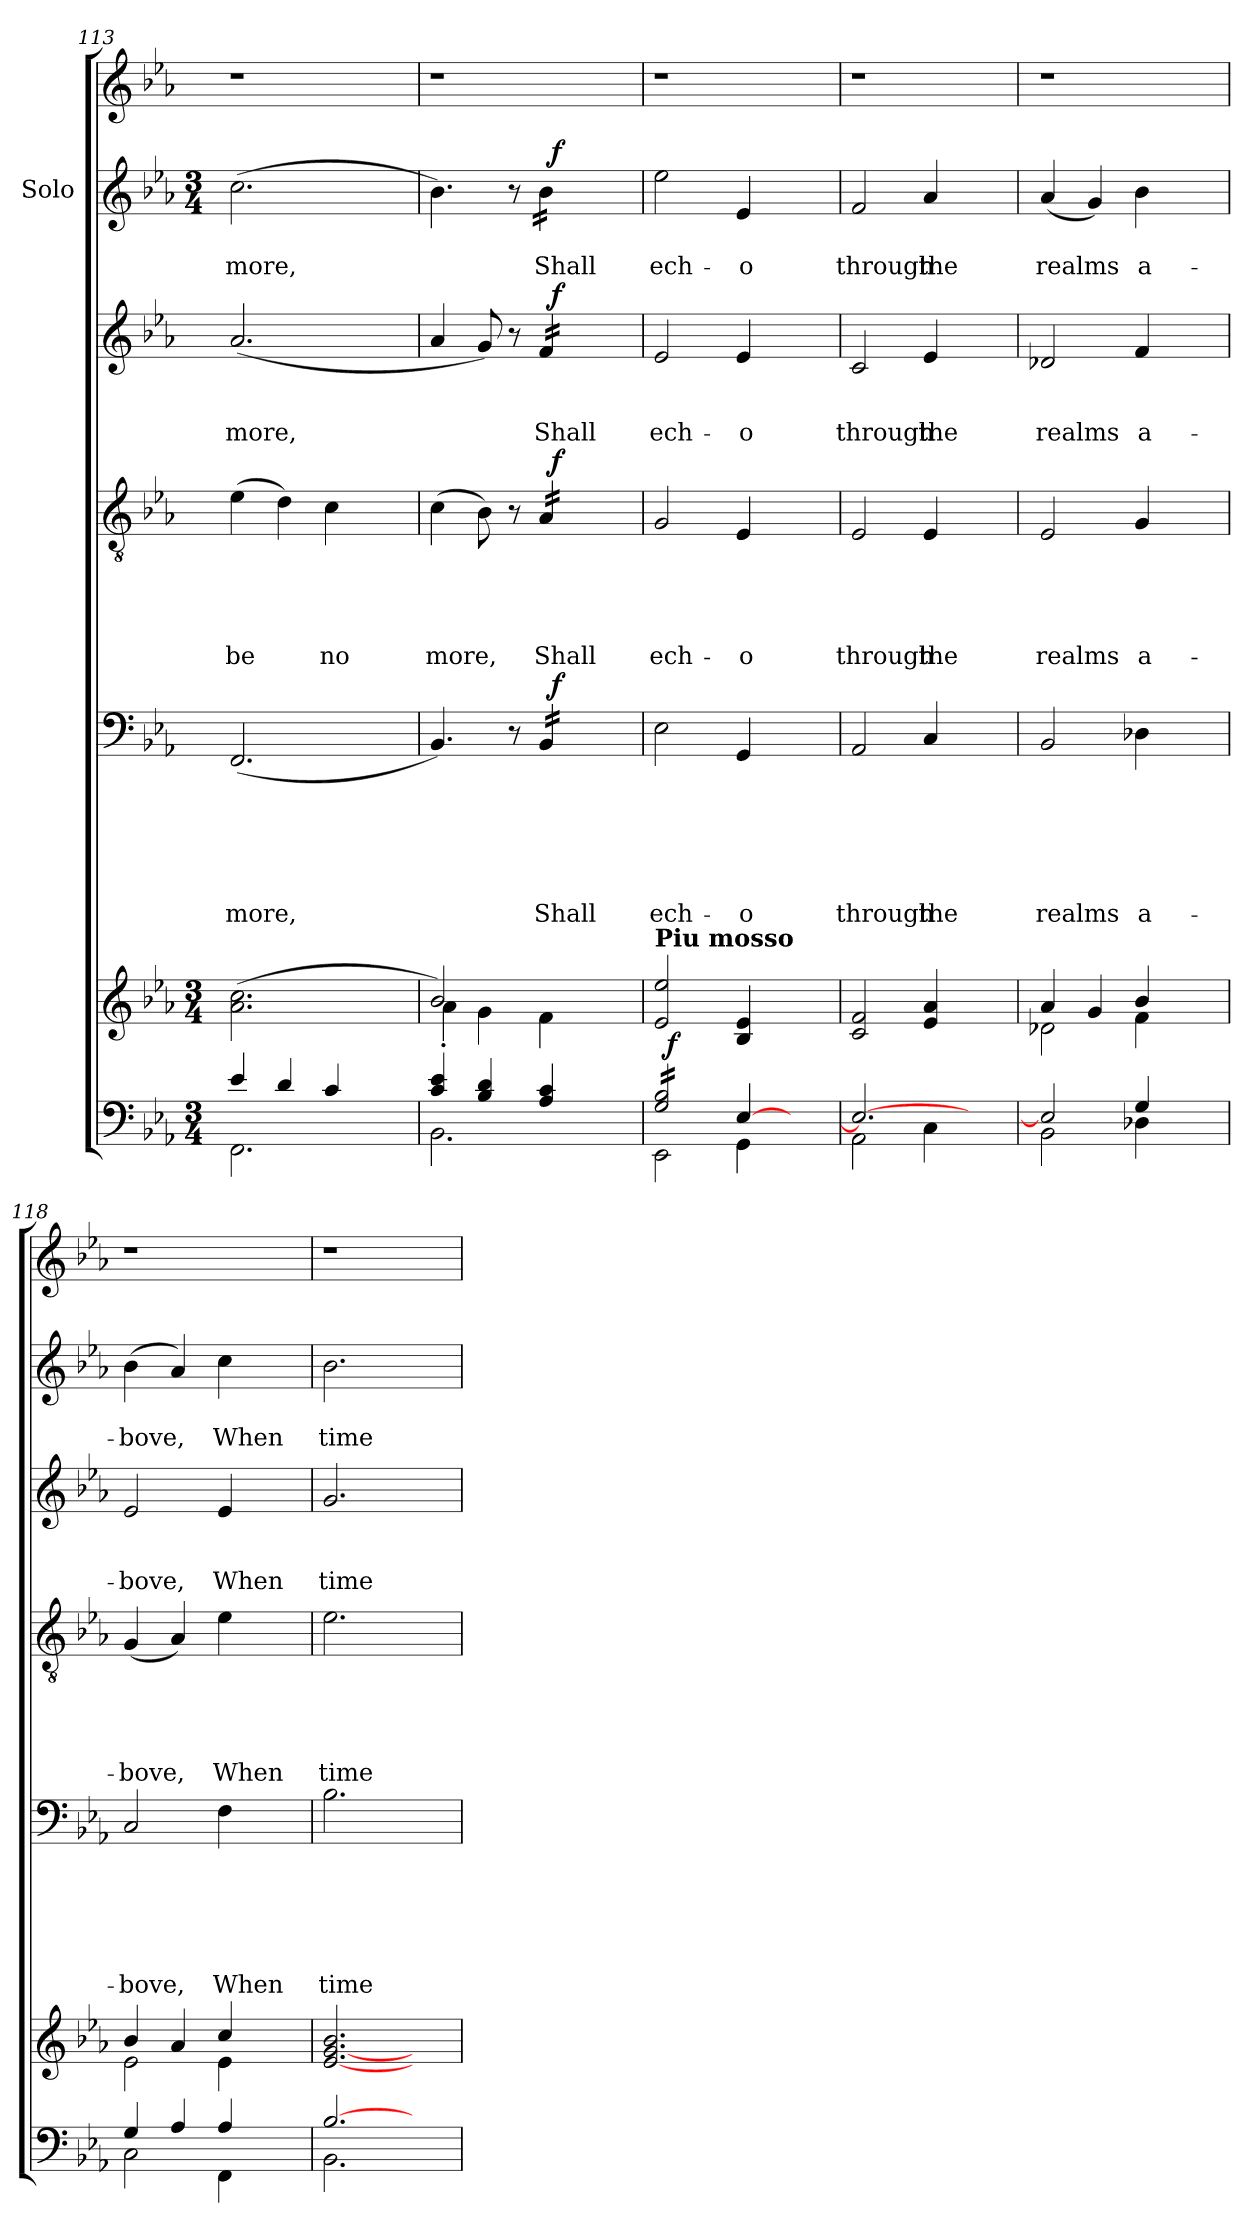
**kern	**kern	**dynam	**kern	**text	**text	**text	**text	**text	**text	**dynam	**kern	**text	**text	**text	**text	**text	**dynam	**kern	**text	**text	**text	**dynam	**kern	**text	**text	**dynam	**kern
*part7	*part6	*part6	*part5	*part5	*part5	*part5	*part5	*part5	*part5	*part5	*part4	*part4	*part4	*part4	*part4	*part4	*part4	*part3	*part3	*part3	*part3	*part3	*part2	*part2	*part2	*part2	*part1
*staff7	*staff6	*staff6	*staff5	*staff5	*staff5	*staff5	*staff5	*staff5	*staff5	*staff5	*staff4	*staff4	*staff4	*staff4	*staff4	*staff4	*staff4	*staff3	*staff3	*staff3	*staff3	*staff3	*staff2	*staff2	*staff2	*staff2	*staff1
*	*	*	*	*	*	*	*	*	*	*	*	*	*	*	*	*	*	*	*	*	*	*	*I"Solo	*	*	*	*
*clefF4	*clefG2	*	*clefF4	*	*	*	*	*	*	*	*clefGv2	*	*	*	*	*	*	*clefG2	*	*	*	*	*clefG2	*	*	*	*clefG2
*k[b-e-a-]	*k[b-e-a-]	*	*k[b-e-a-]	*	*	*	*	*	*	*	*k[b-e-a-]	*	*	*	*	*	*	*k[b-e-a-]	*	*	*	*	*k[b-e-a-]	*	*	*	*k[b-e-a-]
*E-:	*E-:	*	*E-:	*	*	*	*	*	*	*	*E-:	*	*	*	*	*	*	*E-:	*	*	*	*	*E-:	*	*	*	*E-:
*M3/4	*M3/4	*	*	*	*	*	*	*	*	*	*	*	*	*	*	*	*	*	*	*	*	*	*M3/4	*	*	*	*
=113	=113	=113	=113	=113	=113	=113	=113	=113	=113	=113	=113	=113	=113	=113	=113	=113	=113	=113	=113	=113	=113	=113	=113	=113	=113	=113	=113
*^	*	*	*	*	*	*	*	*	*	*	*	*	*	*	*	*	*	*	*	*	*	*	*	*	*	*	*
!	!	!	!	!	!	!	!	!	!	!LO:LY:b	!	!	!	!	!	!	!LO:LY:b	!	!	!	!	!LO:LY:b	!	!	!	!LO:LY:b	!	!
4e-/	2.FF\	(2.a-\ 2.cc\	.	(<2.FF/	.	.	.	.	.	more,	.	(>4e-\	.	.	.	.	be	.	(<2.a-/	.	.	more,	.	(>2.cc\	.	more,	.	1r
4d/	.	.	.	.	.	.	.	.	.	.	.	4d\)	.	.	.	.	.	.	.	.	.	.	.	.	.	.	.	.
!	!	!	!	!	!	!	!	!	!	!	!	!	!	!	!	!	!LO:LY:b	!	!	!	!	!	!	!	!	!	!	!
4c/	.	.	.	.	.	.	.	.	.	.	.	4c\	.	.	.	.	no	.	.	.	.	.	.	.	.	.	.	.
4ryy	4ryy	4ryy	.	4ryy	.	.	.	.	.	.	.	4ryy	.	.	.	.	.	.	4ryy	.	.	.	.	4ryy	.	.	.	.
=114	=114	=114	=114	=114	=114	=114	=114	=114	=114	=114	=114	=114	=114	=114	=114	=114	=114	=114	=114	=114	=114	=114	=114	=114	=114	=114	=114	=114
*	*	*^	*	*	*	*	*	*	*	*	*	*	*	*	*	*	*	*	*	*	*	*	*	*	*	*	*	*
!	!	!	!	!	!	!	!	!	!	!	!	!	!	!	!	!	!	!LO:LY:b	!	!	!	!	!	!	!	!	!	!	!
*	*	*	*	*	*^	*	*	*	*	*	*	*	*^	*	*	*	*	*	*	*^	*	*	*	*	*^	*	*	*	*
4c/ 4e-/	2.BB-\	2b-/)	4a-'<\	.	4.BB-/)	2ryy	.	.	.	.	.	.	.	(>4c\	2ryy	.	.	.	.	more,	.	4a-/	2ryy	.	.	.	.	4.b-\)	2ryy	.	.	.	1r
4B-/ 4d/	.	.	4g\	.	.	.	.	.	.	.	.	.	.	8B-\)	.	.	.	.	.	.	.	8g/)	.	.	.	.	.	.	.	.	.	.	.
.	.	.	.	.	8r	.	.	.	.	.	.	.	.	8r	.	.	.	.	.	.	.	8r	.	.	.	.	.	8r	.	.	.	.	.
!	!	!	!	!	!	!	!	!	!	!	!	!LO:LY:b	!	!	!	!	!	!	!	!LO:LY:b	!	!	!	!	!	!LO:LY:b	!	!	!	!	!LO:LY:b	!	!
*	*	*	*	*	*tremolo	*	*	*	*	*	*	*	*	*	*	*	*	*	*	*	*	*	*	*	*	*	*	*	*	*	*	*	*
*	*	*	*	*	*	*	*	*	*	*	*	*	*	*tremolo	*	*	*	*	*	*	*	*	*	*	*	*	*	*	*	*	*	*	*
*	*	*	*	*	*	*	*	*	*	*	*	*	*	*	*	*	*	*	*	*	*	*tremolo	*	*	*	*	*	*	*	*	*	*	*
*	*	*	*	*	*	*	*	*	*	*	*	*	*	*	*	*	*	*	*	*	*	*	*	*	*	*	*	*tremolo	*	*	*	*	*
4A-/ 4c/	.	4ryy	4f\	.	16BB-/LL	32ryy	.	.	.	.	.	Shall	.	16A-/LL	32ryy	.	.	.	.	Shall	.	16f/LL	32ryy	.	.	Shall	.	16b-\LL	32ryy	.	Shall	.	.
!	!	!	!	!	!	!	!	!	!	!	!	!	!LO:DY:a	!	!	!	!	!	!	!	!LO:DY:a	!	!	!	!	!	!LO:DY:a	!	!	!	!	!LO:DY:a	!
.	.	.	.	.	.	4...ryy	.	.	.	.	.	.	f	.	4...ryy	.	.	.	.	.	f	.	4...ryy	.	.	.	f	.	4...ryy	.	.	f	.
.	.	.	.	.	16BB-/	.	.	.	.	.	.	.	.	16A-/	.	.	.	.	.	.	.	16f/	.	.	.	.	.	16b-\	.	.	.	.	.
.	.	.	.	.	16BB-/	.	.	.	.	.	.	.	.	16A-/	.	.	.	.	.	.	.	16f/	.	.	.	.	.	16b-\	.	.	.	.	.
.	.	.	.	.	16BB-/JJ	.	.	.	.	.	.	.	.	16A-/JJ	.	.	.	.	.	.	.	16f/JJ	.	.	.	.	.	16b-\JJ	.	.	.	.	.
*	*	*	*	*	*	*	*	*	*	*	*	*	*	*	*	*	*	*	*	*	*	*	*	*	*	*	*	*Xtremolo	*	*	*	*	*
*	*	*	*	*	*	*	*	*	*	*	*	*	*	*	*	*	*	*	*	*	*	*Xtremolo	*	*	*	*	*	*	*	*	*	*	*
*	*	*	*	*	*	*	*	*	*	*	*	*	*	*Xtremolo	*	*	*	*	*	*	*	*	*	*	*	*	*	*	*	*	*	*	*
*	*	*	*	*	*Xtremolo	*	*	*	*	*	*	*	*	*	*	*	*	*	*	*	*	*	*	*	*	*	*	*	*	*	*	*	*
4ryy	4ryy	4ryy	4ryy	.	4ryy	.	.	.	.	.	.	.	.	4ryy	.	.	.	.	.	.	.	4ryy	.	.	.	.	.	4ryy	.	.	.	.	.
=115	=115	=115	=115	=115	=115	=115	=115	=115	=115	=115	=115	=115	=115	=115	=115	=115	=115	=115	=115	=115	=115	=115	=115	=115	=115	=115	=115	=115	=115	=115	=115	=115	=115
!	!	!	!	!	!	!	!	!	!	!	!	!	!	!	!	!	!	!	!	!	!	!	!	!	!	!	!	!LO:TX:a:B:t=Piu mosso	!	!	!	!	!
!	!	!LO:TX:a:B:t=Piu mosso	!	!	!	!	!	!	!	!	!	!	!	!	!	!	!	!	!	!	!	!	!	!	!	!	!	!	!	!	!	!	!
!	!	!	!	!	!	!	!	!	!	!	!	!LO:LY:b	!	!	!	!	!	!	!	!LO:LY:b	!	!	!	!	!	!LO:LY:b	!	!	!	!	!LO:LY:b	!	!
*	*	*	*	*	*v	*v	*	*	*	*	*	*	*	*	*	*	*	*	*	*	*	*v	*v	*	*	*	*	*v	*v	*	*	*	*
*	*	*	*	*	*	*	*	*	*	*	*	*	*v	*v	*	*	*	*	*	*	*	*	*	*	*	*	*	*	*	*
*tremolo	*	*	*	*	*	*	*	*	*	*	*	*	*	*	*	*	*	*	*	*	*	*	*	*	*	*	*	*	*
16G/ 16B-/LL	2EE-\	2e-/ 2ee-/	32ryy	.	2E-\	.	.	.	.	.	ech-	.	2G/	.	.	.	.	ech-	.	2e-/	.	.	ech-	.	2ee-\	.	ech-	.	1r
!	!	!	!	!LO:DY:b	!	!	!	!	!	!	!	!	!	!	!	!	!	!	!	!	!	!	!	!	!	!	!	!	!
.	.	.	2ryy	f	.	.	.	.	.	.	.	.	.	.	.	.	.	.	.	.	.	.	.	.	.	.	.	.	.
16G/ 16B-/	.	.	.	.	.	.	.	.	.	.	.	.	.	.	.	.	.	.	.	.	.	.	.	.	.	.	.	.	.
16G/ 16B-/	.	.	.	.	.	.	.	.	.	.	.	.	.	.	.	.	.	.	.	.	.	.	.	.	.	.	.	.	.
16G/ 16B-/	.	.	.	.	.	.	.	.	.	.	.	.	.	.	.	.	.	.	.	.	.	.	.	.	.	.	.	.	.
16G/ 16B-/	.	.	.	.	.	.	.	.	.	.	.	.	.	.	.	.	.	.	.	.	.	.	.	.	.	.	.	.	.
16G/ 16B-/	.	.	.	.	.	.	.	.	.	.	.	.	.	.	.	.	.	.	.	.	.	.	.	.	.	.	.	.	.
16G/ 16B-/	.	.	.	.	.	.	.	.	.	.	.	.	.	.	.	.	.	.	.	.	.	.	.	.	.	.	.	.	.
16G/ 16B-/JJ	.	.	.	.	.	.	.	.	.	.	.	.	.	.	.	.	.	.	.	.	.	.	.	.	.	.	.	.	.
*Xtremolo	*	*	*	*	*	*	*	*	*	*	*	*	*	*	*	*	*	*	*	*	*	*	*	*	*	*	*	*	*
!	!	!	!	!	!	!	!	!	!	!	!LO:LY:b	!	!	!	!	!	!	!LO:LY:b	!	!	!	!	!LO:LY:b	!	!	!	!LO:LY:b	!	!
[>4E-/	4GG\	4B-/ 4e-/	.	.	4GG/	.	.	.	.	.	-o	.	4E-/	.	.	.	.	-o	.	4e-/	.	.	-o	.	4e-/	.	-o	.	.
.	.	.	4...ryy	.	.	.	.	.	.	.	.	.	.	.	.	.	.	.	.	.	.	.	.	.	.	.	.	.	.
4ryy	4ryy	4ryy	.	.	4ryy	.	.	.	.	.	.	.	4ryy	.	.	.	.	.	.	4ryy	.	.	.	.	4ryy	.	.	.	.
=116	=116	=116	=116	=116	=116	=116	=116	=116	=116	=116	=116	=116	=116	=116	=116	=116	=116	=116	=116	=116	=116	=116	=116	=116	=116	=116	=116	=116	=116
!	!	!	!	!	!	!	!	!	!	!	!LO:LY:b	!	!	!	!	!	!	!LO:LY:b	!	!	!	!	!LO:LY:b	!	!	!	!LO:LY:b	!	!
*	*	*v	*v	*	*	*	*	*	*	*	*	*	*	*	*	*	*	*	*	*	*	*	*	*	*	*	*	*	*
2.E-/_	2AA-\	2c/ 2f/	.	2AA-/	.	.	.	.	.	through	.	2E-/	.	.	.	.	through	.	2c/	.	.	through	.	2f/	.	through	.	1r
!	!	!	!	!	!	!	!	!	!	!LO:LY:b	!	!	!	!	!	!	!LO:LY:b	!	!	!	!	!LO:LY:b	!	!	!	!LO:LY:b	!	!
.	4C\	4e-/ 4a-/	.	4C/	.	.	.	.	.	the	.	4E-/	.	.	.	.	the	.	4e-/	.	.	the	.	4a-/	.	the	.	.
4ryy	4ryy	4ryy	.	4ryy	.	.	.	.	.	.	.	4ryy	.	.	.	.	.	.	4ryy	.	.	.	.	4ryy	.	.	.	.
!!LO:PB:g=z
=117	=117	=117	=117	=117	=117	=117	=117	=117	=117	=117	=117	=117	=117	=117	=117	=117	=117	=117	=117	=117	=117	=117	=117	=117	=117	=117	=117	=117
*	*	*^	*	*	*	*	*	*	*	*	*	*	*	*	*	*	*	*	*	*	*	*	*	*	*	*	*	*
!	!	!	!	!	!	!	!	!	!	!	!LO:LY:b	!	!	!	!	!	!	!LO:LY:b	!	!	!	!	!LO:LY:b	!	!	!	!LO:LY:b	!	!
2E-/]	2BB-\	4a-/	2d-X\	.	2BB-/	.	.	.	.	.	realms	.	2E-/	.	.	.	.	realms	.	2d-X/	.	.	realms	.	(<4a-/	.	realms	.	1r
.	.	4g/	.	.	.	.	.	.	.	.	.	.	.	.	.	.	.	.	.	.	.	.	.	.	4g/)	.	.	.	.
!	!	!	!	!	!	!	!	!	!	!	!LO:LY:b	!	!	!	!	!	!	!LO:LY:b	!	!	!	!	!LO:LY:b	!	!	!	!LO:LY:b	!	!
4G/	4D-X\	4b-/	4f\	.	4D-X\	.	.	.	.	.	a-	.	4G/	.	.	.	.	a-	.	4f/	.	.	a-	.	4b-\	.	a-	.	.
4ryy	4ryy	4ryy	4ryy	.	4ryy	.	.	.	.	.	.	.	4ryy	.	.	.	.	.	.	4ryy	.	.	.	.	4ryy	.	.	.	.
=118	=118	=118	=118	=118	=118	=118	=118	=118	=118	=118	=118	=118	=118	=118	=118	=118	=118	=118	=118	=118	=118	=118	=118	=118	=118	=118	=118	=118	=118
!	!	!	!	!	!	!	!	!	!	!	!LO:LY:b	!	!	!	!	!	!	!LO:LY:b	!	!	!	!	!LO:LY:b	!	!	!	!LO:LY:b	!	!
4G/	2C\	4b-/	2e-\	.	2C/	.	.	.	.	.	-bove,	.	(<4G/	.	.	.	.	-bove,	.	2e-/	.	.	-bove,	.	(>4b-\	.	-bove,	.	1r
4A-/	.	4a-/	.	.	.	.	.	.	.	.	.	.	4A-/)	.	.	.	.	.	.	.	.	.	.	.	4a-/)	.	.	.	.
!	!	!	!	!	!	!	!	!	!	!	!LO:LY:b	!	!	!	!	!	!	!LO:LY:b	!	!	!	!	!LO:LY:b	!	!	!	!LO:LY:b	!	!
4A-/	4FF\	4cc/	4e-\	.	4F\	.	.	.	.	.	When	.	4e-\	.	.	.	.	When	.	4e-/	.	.	When	.	4cc\	.	When	.	.
4ryy	4ryy	4ryy	4ryy	.	4ryy	.	.	.	.	.	.	.	4ryy	.	.	.	.	.	.	4ryy	.	.	.	.	4ryy	.	.	.	.
=119	=119	=119	=119	=119	=119	=119	=119	=119	=119	=119	=119	=119	=119	=119	=119	=119	=119	=119	=119	=119	=119	=119	=119	=119	=119	=119	=119	=119	=119
!	!	!	!	!	!	!	!	!	!	!	!LO:LY:b	!	!	!	!	!	!	!LO:LY:b	!	!	!	!	!LO:LY:b	!	!	!	!LO:LY:b	!	!
*	*	*v	*v	*	*	*	*	*	*	*	*	*	*	*	*	*	*	*	*	*	*	*	*	*	*	*	*	*	*
[>2.B-/	2.BB-\	[<2.e-/ [>2.g/ 2.b-/	.	2.B-\	.	.	.	.	.	time	.	2.e-\	.	.	.	.	time	.	2.g/	.	.	time	.	2.b-\	.	time	.	1r
4ryy	4ryy	4ryy	.	4ryy	.	.	.	.	.	.	.	4ryy	.	.	.	.	.	.	4ryy	.	.	.	.	4ryy	.	.	.	.
*v	*v	*	*	*	*	*	*	*	*	*	*	*	*	*	*	*	*	*	*	*	*	*	*	*	*	*	*	*
=	=	=	=	=	=	=	=	=	=	=	=	=	=	=	=	=	=	=	=	=	=	=	=	=	=	=	=
*-	*-	*-	*-	*-	*-	*-	*-	*-	*-	*-	*-	*-	*-	*-	*-	*-	*-	*-	*-	*-	*-	*-	*-	*-	*-	*-	*-
